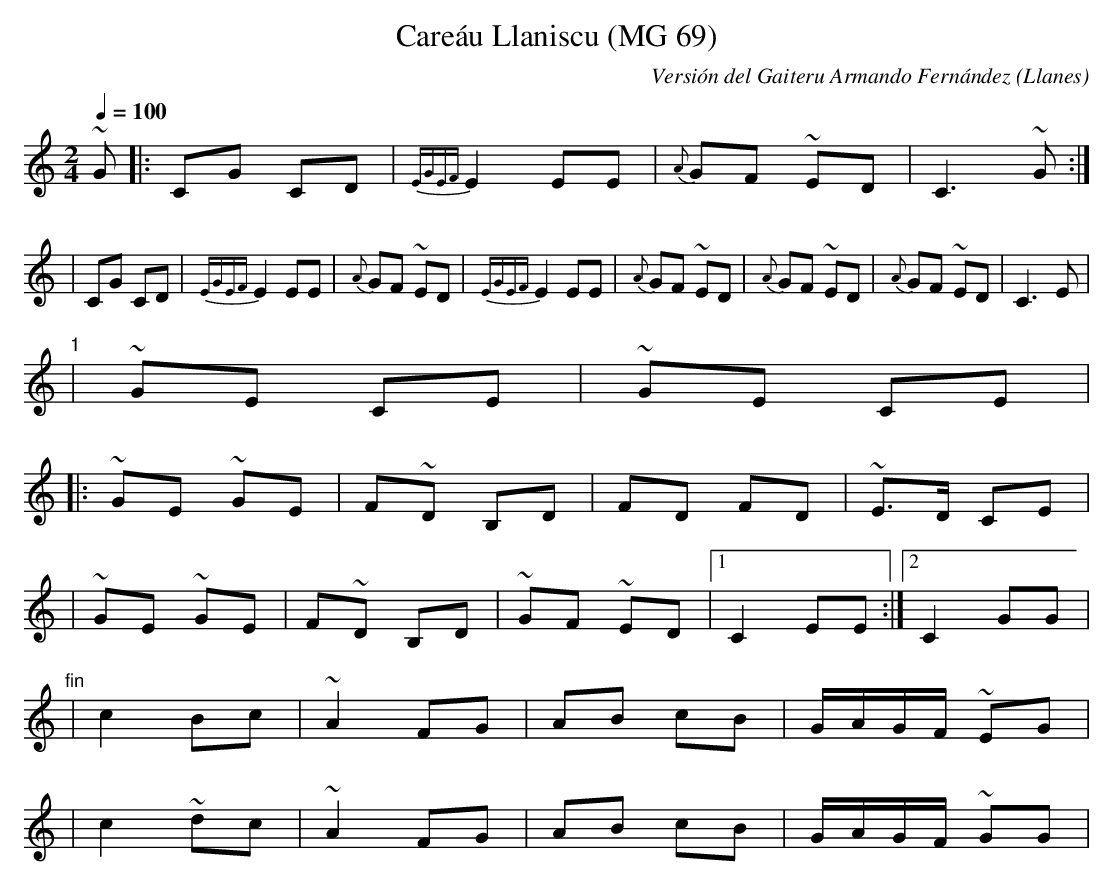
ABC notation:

X:1
T:Careáu Llaniscu (MG 69)
C:Versión del Gaiteru Armando Fernández
O:Llanes
M:2/4
L:1/8
Q:1/4=100
E:Comp.
K:C
~G|: CG CD|{EGEF}E2 EE|{A}GF ~ED|C3 ~G :|
|CG CD|{EGEF}E2 EE|{A}GF ~ED|{EGEF}E2 EE|{A}GF ~ED|{A}GF ~ED|{A}GF ~ED|C3 E|
"1"
|~GE CE|~GE CE|
|: ~GE ~GE|F~D B,D|FD FD|~E>D CE|
|~GE ~GE|F~D B,D|~GF ~ED|[1 C2 EE :|[2 C2 GG| "fin"
|c2 Bc|~A2 FG|AB cB|G/A/G/F/ ~EG|
|c2 ~dc|~A2 FG|AB cB|G/A/G/F/ ~GG|
"ir a 1 dos veces hasta fin"
